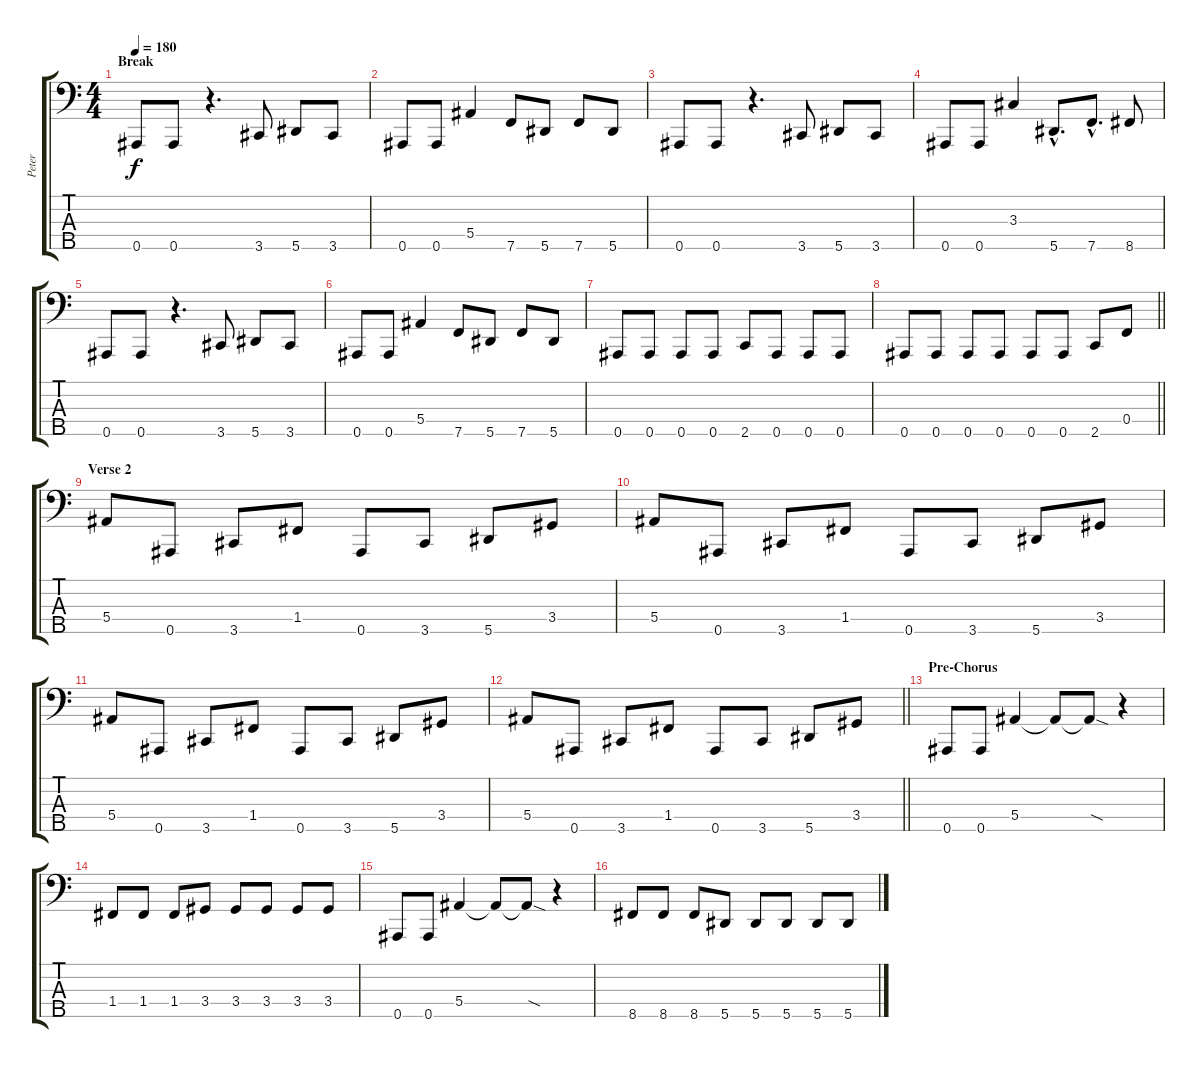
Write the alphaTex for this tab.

\track ("Peter" "Peter") {instrument electricbassfinger}
\staff {score tabs}
\tuning (Ab2 Eb2 Bb1 F1 Bb0) {hide}
\ts (4 4)
\section ("" "Break")
\tempo 180
\clef f4
\ks c
0.5.8{dy f} 0.5.8 r.4{d} 3.5.8 5.5.8 3.5.8 |
0.5.8 0.5.8 5.4.4 7.5.8 5.5.8 7.5.8 5.5.8 |
0.5.8 0.5.8 r.4{d} 3.5.8 5.5.8 3.5.8 |
0.5.8 0.5.8 3.3.4 5.5{hac}.8{d} 7.5{hac}.8{d} 8.5.8 |
0.5.8 0.5.8 r.4{d} 3.5.8 5.5.8 3.5.8 |
0.5.8 0.5.8 5.4.4 7.5.8 5.5.8 7.5.8 5.5.8 |
0.5.8 0.5.8 0.5.8 0.5.8 2.5.8 0.5.8 0.5.8 0.5.8 |
\barLineRight lightlight
0.5.8 0.5.8 0.5.8 0.5.8 0.5.8 0.5.8 2.5.8 0.4.8 |
\section ("" "Verse 2")
5.4.8 0.5.8 3.5.8 1.4.8 0.5.8 3.5.8 5.5.8 3.4.8 |
5.4.8 0.5.8 3.5.8 1.4.8 0.5.8 3.5.8 5.5.8 3.4.8 |
5.4.8 0.5.8 3.5.8 1.4.8 0.5.8 3.5.8 5.5.8 3.4.8 |
\barLineRight lightlight
5.4.8 0.5.8 3.5.8 1.4.8 0.5.8 3.5.8 5.5.8 3.4.8 |
\section ("" "Pre-Chorus")
0.5.8 0.5.8 5.4.4 5.4{t}.8 5.4{sod t}.8 r.4 |
1.4.8 1.4.8 1.4.8 3.4.8 3.4.8 3.4.8 3.4.8 3.4.8 |
0.5.8 0.5.8 5.4.4 5.4{t}.8 5.4{sod t}.8 r.4 |
8.5.8 8.5.8 8.5.8 5.5.8 5.5.8 5.5.8 5.5.8 5.5.8
